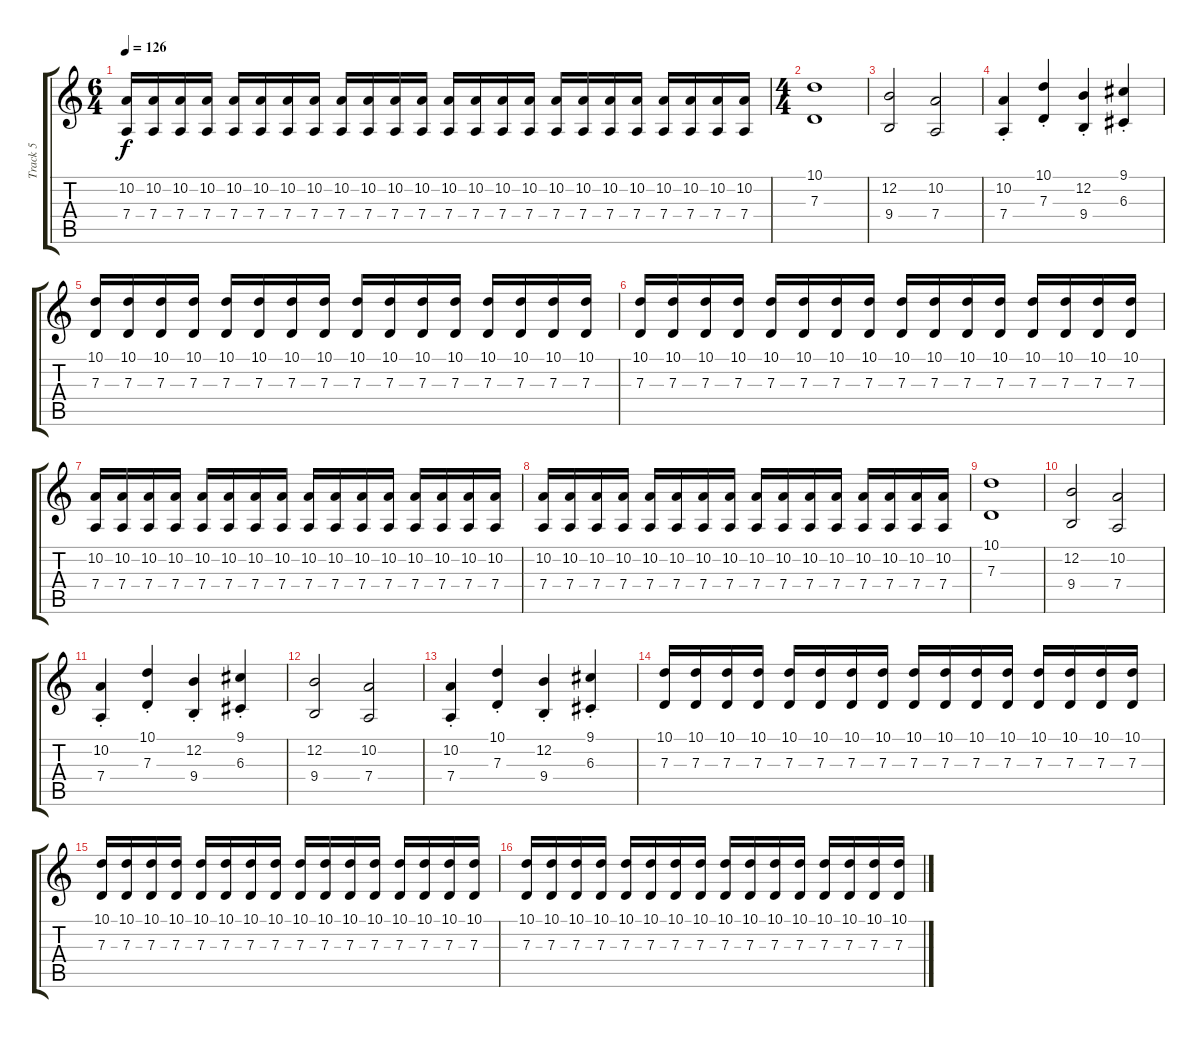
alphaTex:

\track ("Track 5" "Track 5") {instrument stringensemble1}
\staff {score tabs}
\tuning (E4 B3 G3 D3 A2 E2) {hide}
\ts (6 4)
\tempo 126
\clef g2
\ks c
(10.2 7.4).16{dy f} (10.2 7.4).16 (10.2 7.4).16 (10.2 7.4).16 (10.2 7.4).16 (10.2 7.4).16 (10.2 7.4).16 (10.2 7.4).16 (10.2 7.4).16 (10.2 7.4).16 (10.2 7.4).16 (10.2 7.4).16 (10.2 7.4).16 (10.2 7.4).16 (10.2 7.4).16 (10.2 7.4).16 (10.2 7.4).16 (10.2 7.4).16 (10.2 7.4).16 (10.2 7.4).16 (10.2 7.4).16 (10.2 7.4).16 (10.2 7.4).16 (10.2 7.4).16 |
\ts (4 4)
(10.1 7.3).1 |
(12.2 9.4).2 (10.2 7.4).2 |
(10.2{st} 7.4{st}).4 (10.1{st} 7.3{st}).4 (12.2{st} 9.4{st}).4 (9.1{st} 6.3{st}).4 |
(10.1 7.3).16 (10.1 7.3).16 (10.1 7.3).16 (10.1 7.3).16 (10.1 7.3).16 (10.1 7.3).16 (10.1 7.3).16 (10.1 7.3).16 (10.1 7.3).16 (10.1 7.3).16 (10.1 7.3).16 (10.1 7.3).16 (10.1 7.3).16 (10.1 7.3).16 (10.1 7.3).16 (10.1 7.3).16 |
(10.1 7.3).16 (10.1 7.3).16 (10.1 7.3).16 (10.1 7.3).16 (10.1 7.3).16 (10.1 7.3).16 (10.1 7.3).16 (10.1 7.3).16 (10.1 7.3).16 (10.1 7.3).16 (10.1 7.3).16 (10.1 7.3).16 (10.1 7.3).16 (10.1 7.3).16 (10.1 7.3).16 (10.1 7.3).16 |
(10.2 7.4).16 (10.2 7.4).16 (10.2 7.4).16 (10.2 7.4).16 (10.2 7.4).16 (10.2 7.4).16 (10.2 7.4).16 (10.2 7.4).16 (10.2 7.4).16 (10.2 7.4).16 (10.2 7.4).16 (10.2 7.4).16 (10.2 7.4).16 (10.2 7.4).16 (10.2 7.4).16 (10.2 7.4).16 |
(10.2 7.4).16 (10.2 7.4).16 (10.2 7.4).16 (10.2 7.4).16 (10.2 7.4).16 (10.2 7.4).16 (10.2 7.4).16 (10.2 7.4).16 (10.2 7.4).16 (10.2 7.4).16 (10.2 7.4).16 (10.2 7.4).16 (10.2 7.4).16 (10.2 7.4).16 (10.2 7.4).16 (10.2 7.4).16 |
(10.1 7.3).1 |
(12.2 9.4).2 (10.2 7.4).2 |
(10.2{st} 7.4{st}).4 (10.1{st} 7.3{st}).4 (12.2{st} 9.4{st}).4 (9.1{st} 6.3{st}).4 |
(12.2 9.4).2 (10.2 7.4).2 |
(10.2{st} 7.4{st}).4 (10.1{st} 7.3{st}).4 (12.2{st} 9.4{st}).4 (9.1{st} 6.3{st}).4 |
(10.1 7.3).16 (10.1 7.3).16 (10.1 7.3).16 (10.1 7.3).16 (10.1 7.3).16 (10.1 7.3).16 (10.1 7.3).16 (10.1 7.3).16 (10.1 7.3).16 (10.1 7.3).16 (10.1 7.3).16 (10.1 7.3).16 (10.1 7.3).16 (10.1 7.3).16 (10.1 7.3).16 (10.1 7.3).16 |
(10.1 7.3).16 (10.1 7.3).16 (10.1 7.3).16 (10.1 7.3).16 (10.1 7.3).16 (10.1 7.3).16 (10.1 7.3).16 (10.1 7.3).16 (10.1 7.3).16 (10.1 7.3).16 (10.1 7.3).16 (10.1 7.3).16 (10.1 7.3).16 (10.1 7.3).16 (10.1 7.3).16 (10.1 7.3).16 |
(10.1 7.3).16 (10.1 7.3).16 (10.1 7.3).16 (10.1 7.3).16 (10.1 7.3).16 (10.1 7.3).16 (10.1 7.3).16 (10.1 7.3).16 (10.1 7.3).16 (10.1 7.3).16 (10.1 7.3).16 (10.1 7.3).16 (10.1 7.3).16 (10.1 7.3).16 (10.1 7.3).16 (10.1 7.3).16
